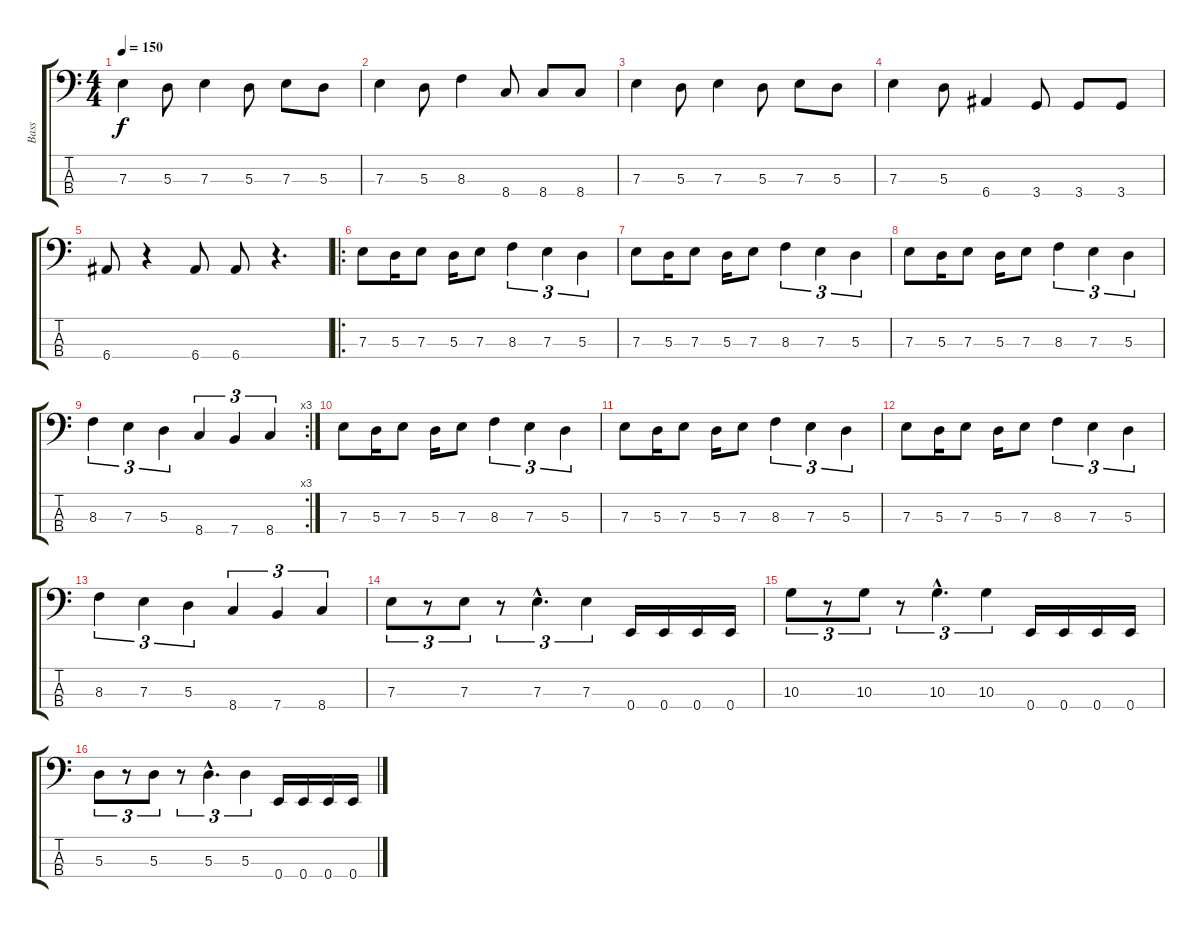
\track ("Bass" "Bass") {instrument electricbassfinger}
\staff {score tabs}
\tuning (G2 D2 A1 E1) {hide}
\ts (4 4)
\tempo 150
\clef f4
\ks c
7.3.4{dy f} 5.3.8 7.3.4 5.3.8 7.3.8 5.3.8 |
7.3.4 5.3.8 8.3.4 8.4.8 8.4.8 8.4.8 |
7.3.4 5.3.8 7.3.4 5.3.8 7.3.8 5.3.8 |
7.3.4 5.3.8 6.4.4 3.4.8 3.4.8 3.4.8 |
6.4.8 r.4 6.4.8 6.4.8 r.4{d} |
\ro
7.3.8 5.3.16 7.3.8 5.3.16 7.3.8 8.3.4{tu (3 2)} 7.3.4{tu (3 2)} 5.3.4{tu (3 2)} |
7.3.8 5.3.16 7.3.8 5.3.16 7.3.8 8.3.4{tu (3 2)} 7.3.4{tu (3 2)} 5.3.4{tu (3 2)} |
7.3.8 5.3.16 7.3.8 5.3.16 7.3.8 8.3.4{tu (3 2)} 7.3.4{tu (3 2)} 5.3.4{tu (3 2)} |
\rc 3
8.3.4{tu (3 2)} 7.3.4{tu (3 2)} 5.3.4{tu (3 2)} 8.4.4{tu (3 2)} 7.4.4{tu (3 2)} 8.4.4{tu (3 2)} |
7.3.8 5.3.16 7.3.8 5.3.16 7.3.8 8.3.4{tu (3 2)} 7.3.4{tu (3 2)} 5.3.4{tu (3 2)} |
7.3.8 5.3.16 7.3.8 5.3.16 7.3.8 8.3.4{tu (3 2)} 7.3.4{tu (3 2)} 5.3.4{tu (3 2)} |
7.3.8 5.3.16 7.3.8 5.3.16 7.3.8 8.3.4{tu (3 2)} 7.3.4{tu (3 2)} 5.3.4{tu (3 2)} |
8.3.4{tu (3 2)} 7.3.4{tu (3 2)} 5.3.4{tu (3 2)} 8.4.4{tu (3 2)} 7.4.4{tu (3 2)} 8.4.4{tu (3 2)} |
7.3.8{tu (3 2)} r.8{tu (3 2)} 7.3.8{tu (3 2)} r.8{tu (3 2)} 7.3{hac}.4{d tu (3 2)} 7.3.4{tu (3 2)} 0.4.16 0.4.16 0.4.16 0.4.16 |
10.3.8{tu (3 2)} r.8{tu (3 2)} 10.3.8{tu (3 2)} r.8{tu (3 2)} 10.3{hac}.4{d tu (3 2)} 10.3.4{tu (3 2)} 0.4.16 0.4.16 0.4.16 0.4.16 |
5.3.8{tu (3 2)} r.8{tu (3 2)} 5.3.8{tu (3 2)} r.8{tu (3 2)} 5.3{hac}.4{d tu (3 2)} 5.3.4{tu (3 2)} 0.4.16 0.4.16 0.4.16 0.4.16
